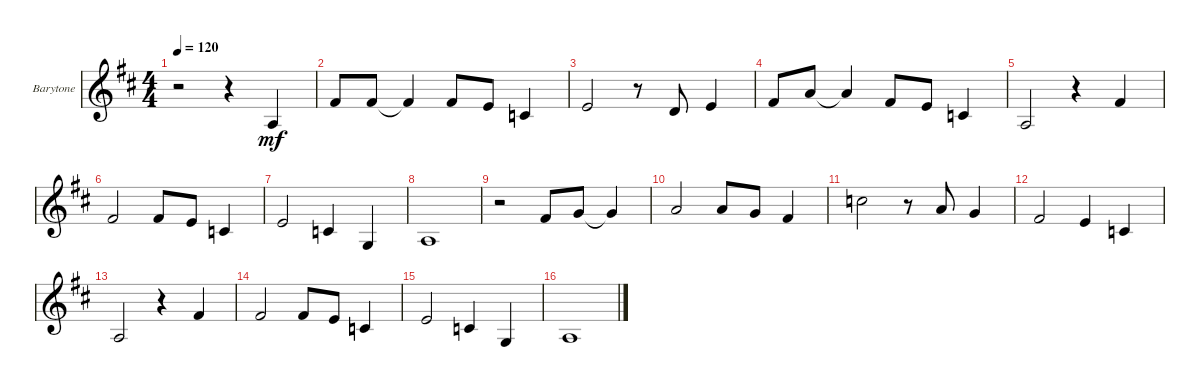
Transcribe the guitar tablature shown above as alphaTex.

\defaultSystemsLayout 4
\bracketExtendMode groupsimilarinstruments
\firstSystemTrackNameOrientation horizontal
\otherSystemsTrackNameOrientation horizontal
\track ("Bartytone" "Barytone") {instrument acousticguitarsteel}
\staff {score}
\tuning (E4 B3 G3 D3 A2 E2)
\ts (4 4)
\tempo 120
\clef g2
\ks d
r.2{dy mf instrument acousticguitarsteel} r.4 0.5.4 |
4.4.8 4.4.8 4.4{t}.4 4.4.8 2.4.8 3.5.4 |
2.4.2 r.8 0.4.8 2.4.4 |
4.4.8 2.3.8 2.3{t}.4 4.4.8 2.4.8 3.5.4 |
0.5.2 r.4 4.4.4 |
4.4.2 4.4.8 2.4.8 3.5.4 |
2.4.2 3.5.4 3.6.4 |
0.5.1 |
r.2 4.4.8 0.3.8 0.3{t}.4 |
2.3.2 2.3.8 0.3.8 4.4.4 |
1.2.2 r.8 2.3.8 0.3.4 |
4.4.2 2.4.4 3.5.4 |
0.5.2 r.4 4.4.4 |
4.4.2 4.4.8 2.4.8 3.5.4 |
2.4.2 3.5.4 3.6.4 |
0.5.1
